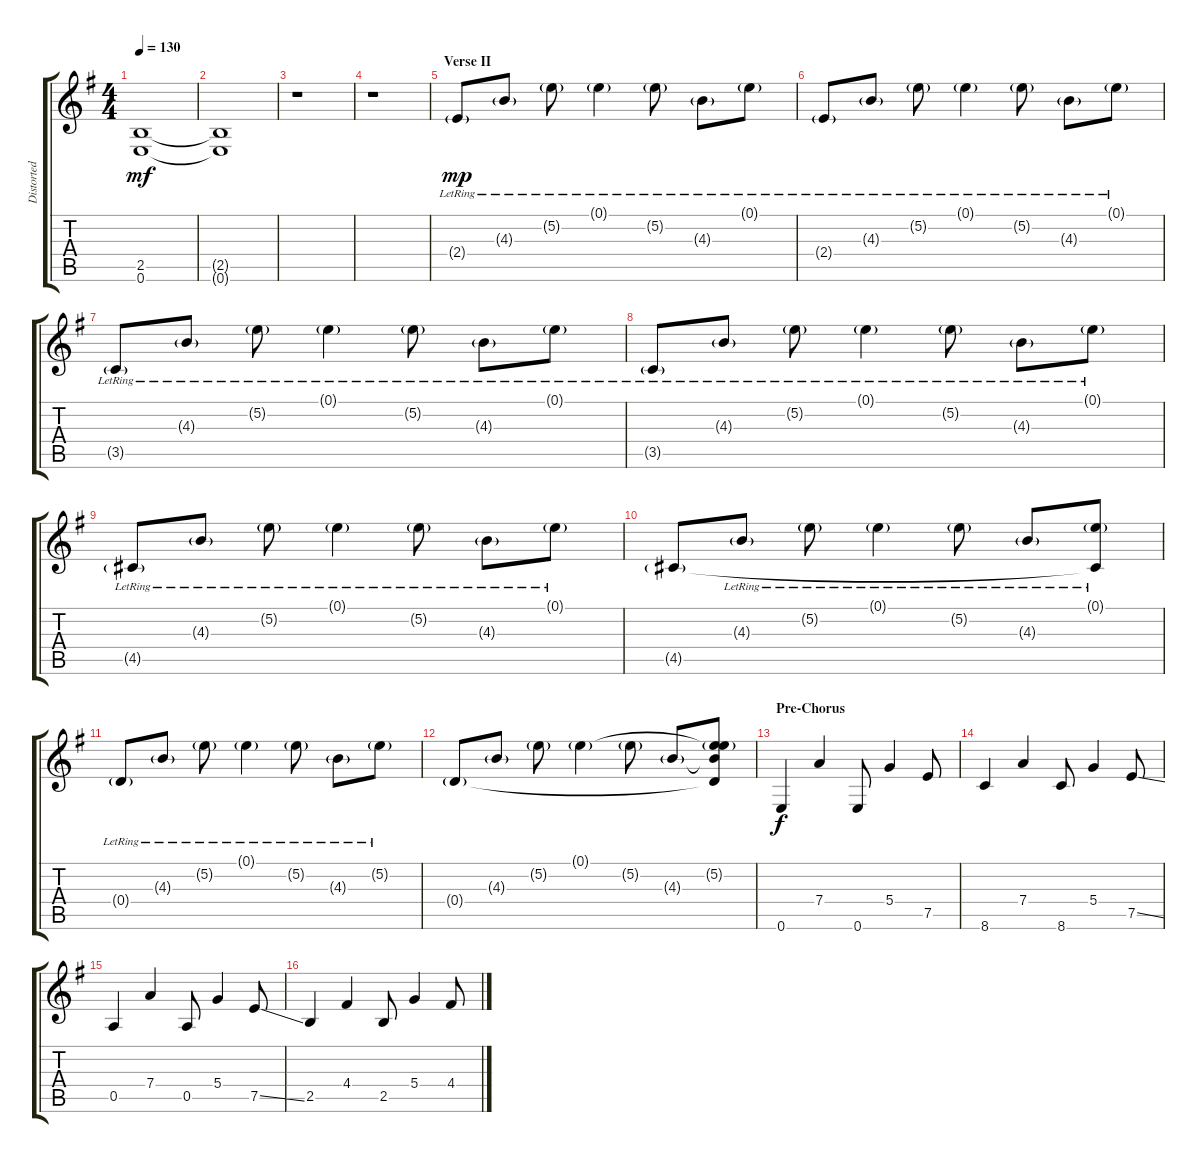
\track ("Distorted Rhythm Guitar (L)" "Distorted ") {instrument distortionguitar}
\staff {score tabs}
\tuning (E4 B3 G3 D3 A2 E2) {hide}
\ts (4 4)
\tempo 130
\clef g2
\ks eminor
(2.5{t} 0.6{t}).1{dy mf} |
(2.5{t} 0.6{t}).1 |
r.1 |
r.1 |
\section ("" "Verse II")
2.4{g lr}.8{dy mp} 4.3{g lr}.8 5.2{g lr}.8 0.1{g lr}.4 5.2{g lr}.8 4.3{g lr}.8 0.1{g lr}.8 |
2.4{g lr}.8 4.3{g lr}.8 5.2{g lr}.8 0.1{g lr}.4 5.2{g lr}.8 4.3{g lr}.8 0.1{g lr}.8 |
3.5{g lr}.8 4.3{g lr}.8 5.2{g lr}.8 0.1{g lr}.4 5.2{g lr}.8 4.3{g lr}.8 0.1{g lr}.8 |
3.5{g lr}.8 4.3{g lr}.8 5.2{g lr}.8 0.1{g lr}.4 5.2{g lr}.8 4.3{g lr}.8 0.1{g lr}.8 |
4.5{g lr}.8 4.3{g lr}.8 5.2{g lr}.8 0.1{g lr}.4 5.2{g lr}.8 4.3{g lr}.8 0.1{g lr}.8 |
4.5{g}.8 4.3{g lr}.8 5.2{g lr}.8 0.1{g lr}.4 5.2{g lr}.8 4.3{g lr}.8 (0.1{g lr} 4.5{t}).8 |
0.4{g lr}.8 4.3{g lr}.8 5.2{g lr}.8 0.1{g lr}.4 5.2{g lr}.8 4.3{g lr}.8 5.2{g lr}.8 |
0.4{g}.8 4.3{g}.8 5.2{g}.8 0.1{g}.4 5.2{g}.8 4.3{g}.8 (0.1{t} 5.2{g} 4.3{t} 0.4{t}).8 |
\section ("" "Pre-Chorus")
0.6.4{dy f} 7.4.4 0.6.8 5.4.4 7.5.8 |
8.6.4 7.4.4 8.6.8 5.4.4 7.5{ss}.8 |
0.5.4 7.4.4 0.5.8 5.4.4 7.5{ss}.8 |
2.5.4 4.4.4 2.5.8 5.4.4 4.4.8
